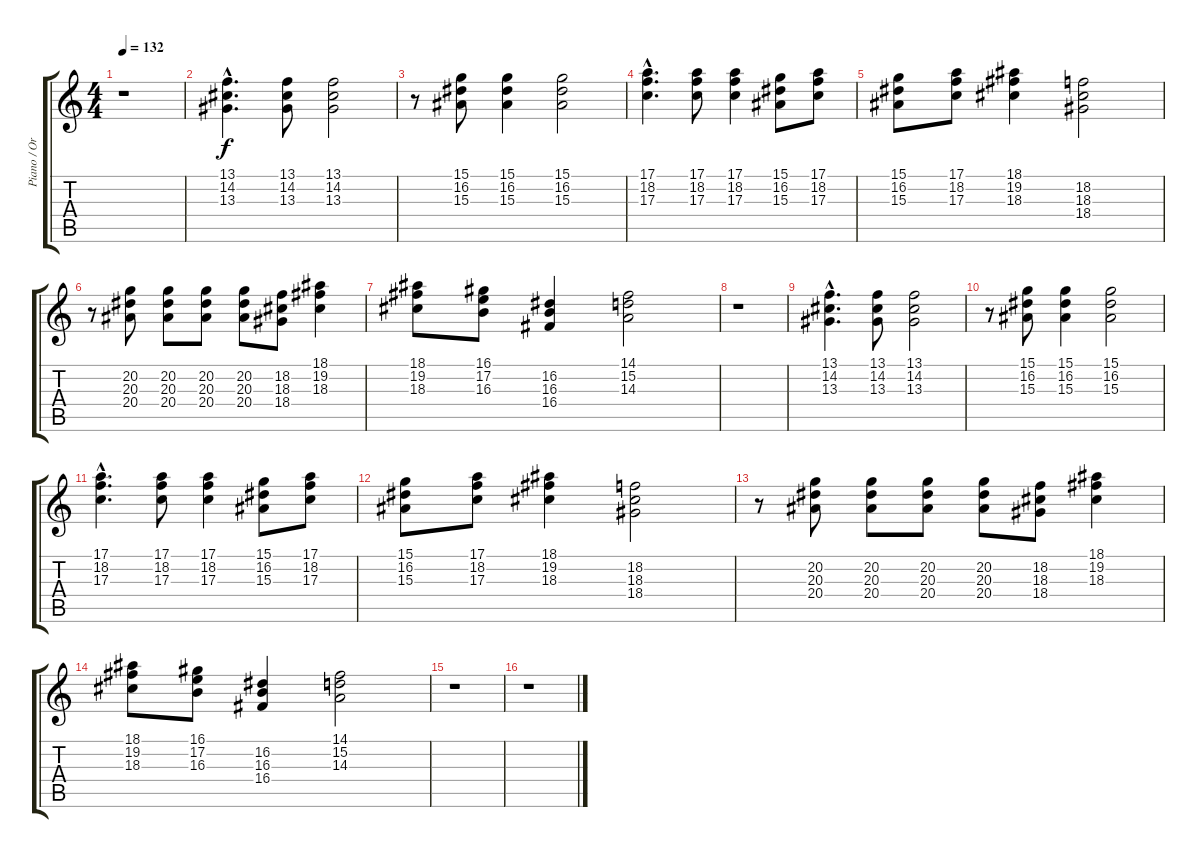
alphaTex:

\track ("Piano / Organ" "Piano / Or") {instrument brightacousticpiano}
\staff {score tabs}
\tuning (E4 B3 G3 D3 A2 E2) {hide}
\ts (4 4)
\tempo 132
\clef g2
\ks c
r.1{dy f} |
(13.1{hac} 14.2{hac} 13.3{hac}).4{d instrument drawbarorgan} (13.1 14.2 13.3).8 (13.1 14.2 13.3).2 |
r.8{instrument drawbarorgan} (15.1 16.2 15.3).8 (15.1 16.2 15.3).4 (15.1 16.2 15.3).2 |
(17.1{hac} 18.2{hac} 17.3{hac}).4{d instrument drawbarorgan} (17.1 18.2 17.3).8 (17.1 18.2 17.3).4 (15.1 16.2 15.3).8 (17.1 18.2 17.3).8 |
(15.1 16.2 15.3).8{instrument drawbarorgan} (17.1 18.2 17.3).8 (18.1 19.2 18.3).4 (18.2 18.3 18.4).2 |
r.8{instrument drawbarorgan} (20.2 20.3 20.4).8 (20.2 20.3 20.4).8 (20.2 20.3 20.4).8 (20.2 20.3 20.4).8 (18.2 18.3 18.4).8 (18.1 19.2 18.3).4 |
(18.1 19.2 18.3).8 (16.1 17.2 16.3).8 (16.2 16.3 16.4).4 (14.1 15.2 14.3).2 |
r.1 |
(13.1{hac} 14.2{hac} 13.3{hac}).4{d instrument drawbarorgan} (13.1 14.2 13.3).8 (13.1 14.2 13.3).2 |
r.8 (15.1 16.2 15.3).8 (15.1 16.2 15.3).4 (15.1 16.2 15.3).2 |
(17.1{hac} 18.2{hac} 17.3{hac}).4{d instrument drawbarorgan} (17.1 18.2 17.3).8 (17.1 18.2 17.3).4 (15.1 16.2 15.3).8 (17.1 18.2 17.3).8 |
(15.1 16.2 15.3).8 (17.1 18.2 17.3).8 (18.1 19.2 18.3).4 (18.2 18.3 18.4).2 |
r.8{instrument drawbarorgan} (20.2 20.3 20.4).8 (20.2 20.3 20.4).8 (20.2 20.3 20.4).8 (20.2 20.3 20.4).8 (18.2 18.3 18.4).8 (18.1 19.2 18.3).4 |
(18.1 19.2 18.3).8{instrument drawbarorgan} (16.1 17.2 16.3).8 (16.2 16.3 16.4).4 (14.1 15.2 14.3).2 |
r.1{instrument brightacousticpiano} |
r.1
